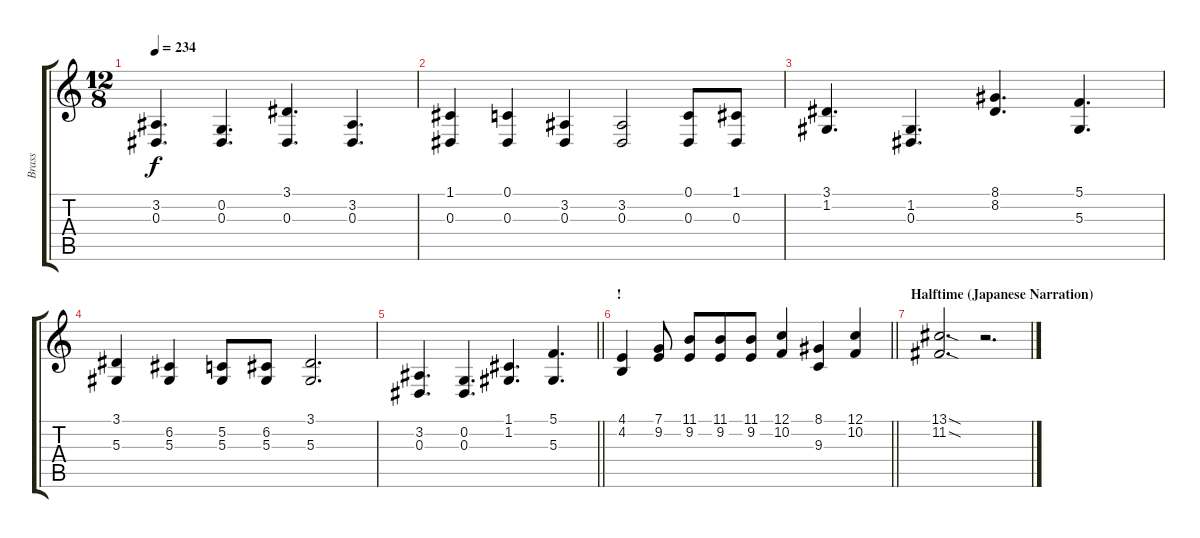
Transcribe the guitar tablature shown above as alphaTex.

\track ("Brass" "Brass") {instrument brasssection}
\staff {score tabs}
\tuning (C4 G3 Eb3 Bb2 F2 C2) {hide}
\ts (12 8)
\tempo 234
\clef g2
\ks c
(3.2 0.3).4{d dy f} (0.2 0.3).4{d} (3.1 0.3).4{d} (3.2 0.3).4{d} |
(1.1 0.3).4 (0.1 0.3).4 (3.2 0.3).4 (3.2 0.3).2 (0.1 0.3).8 (1.1 0.3).8 |
(3.1 1.2).4{d} (1.2 0.3).4{d} (8.1 8.2).4{d} (5.1 5.3).4{d} |
(3.1 5.3).4 (6.2 5.3).4 (5.2 5.3).8 (6.2 5.3).8 (3.1 5.3).2{d} |
\barLineRight lightlight
(3.2 0.3).4{d} (0.2 0.3).4{d} (1.1 1.2).4{d} (5.1 5.3).4{d} |
\section ("" "!")
\barLineRight lightlight
(4.1 4.2).4 (7.1 9.2).8 (11.1 9.2).8 (11.1 9.2).8 (11.1 9.2).8 (12.1 10.2).4 (8.1 9.3).4 (12.1 10.2).4 |
\section ("" "Halftime (Japanese Narration)")
(13.1{sod} 11.2{sod}).2{d} r.2{d}
